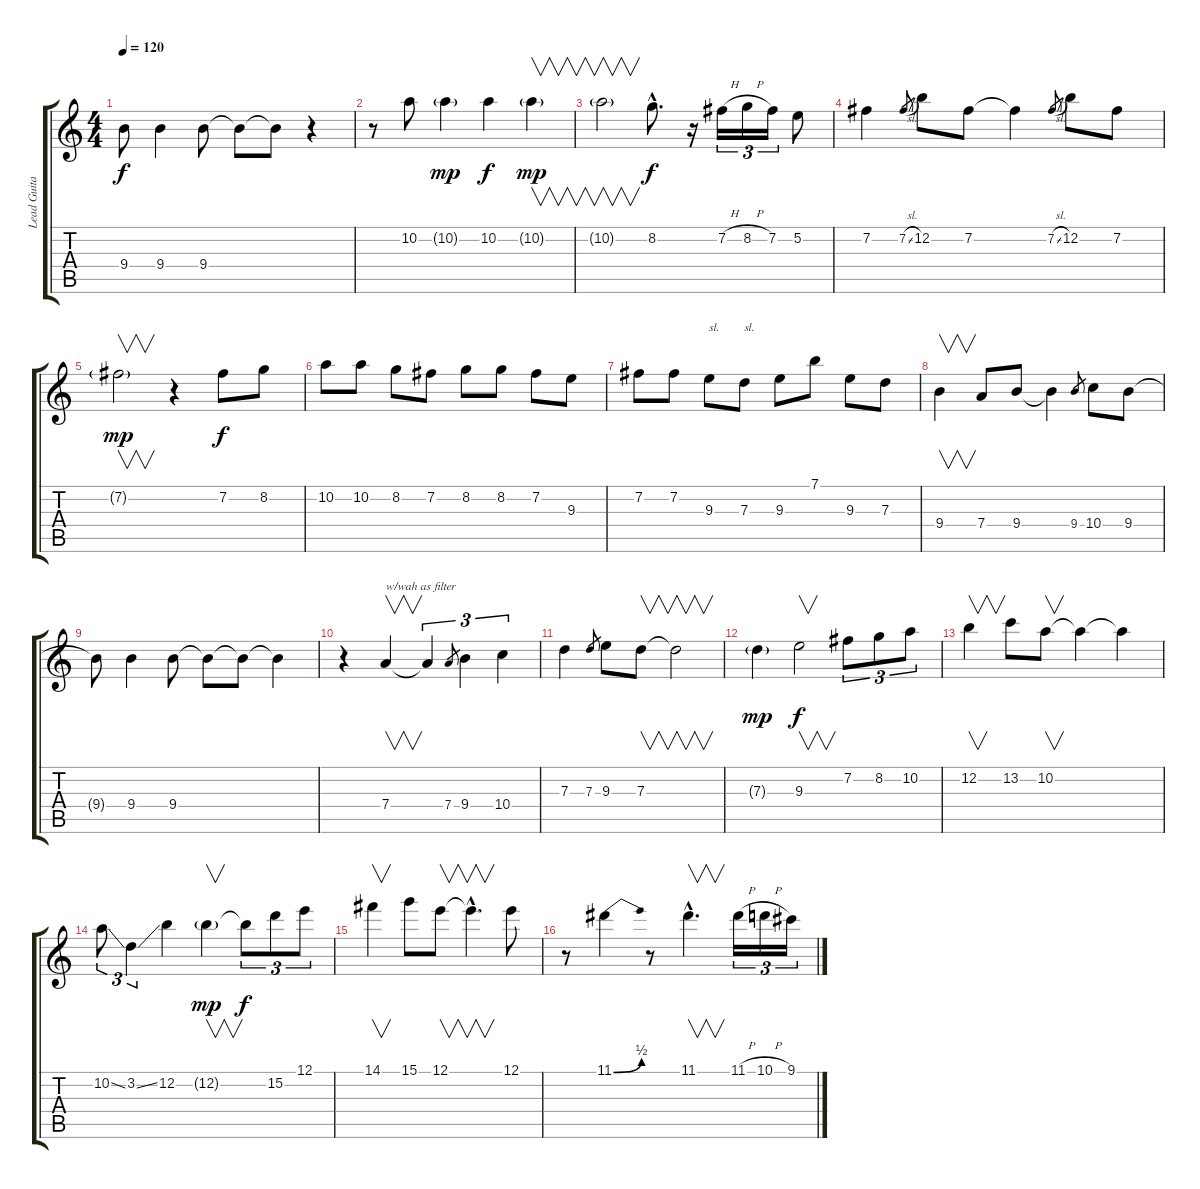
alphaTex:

\track ("Lead Guitar 1" "Lead Guita") {instrument distortionguitar}
\staff {score tabs}
\tuning (E4 B3 G3 D3 A2 E2) {hide}
\ts (4 4)
\tempo 120
\clef g2
\ks c
9.4{t}.8{dy f} 9.4.4 9.4.8 9.4{t}.8 9.4{t}.8 r.4 |
r.8 10.2.8 10.2{g}.4{dy mp} 10.2.4{dy f} 10.2{g}.4{v dy mp} |
10.2{g}.2{v} 8.2{hac}.8{d dy f} r.16 7.2{h}.16{tu (3 2)} 8.2{h}.16{tu (3 2)} 7.2.16{tu (3 2)} 5.2.8 |
7.2.4 7.2{sl}.8{gr} 12.2.8 7.2.8 7.2{t}.4 7.2{sl}.8{gr} 12.2.8 7.2.8 |
7.2{g}.2{v dy mp} r.4 7.2.8{dy f} 8.2.8 |
10.2.8 10.2.8 8.2.8 7.2.8 8.2.8 8.2.8 7.2.8 9.3.8 |
7.2.8 7.2.8 9.3.8{txt "sl."} 7.3.8{txt "sl."} 9.3.8 7.1.8 9.3.8 7.3.8 |
9.4.4{v} 7.4.8 9.4.8 9.4{t}.4 9.4.8{gr} 10.4.8 9.4.8 |
9.4{t}.8 9.4.4 9.4.8 9.4{t}.8 9.4{t}.8 9.4{t}.4 |
r.4 7.4.4{v txt "w/wah as filter"} 7.4{t}.4{tu (3 2)} 7.4.8{gr} 9.4.4{tu (3 2)} 10.4.4{tu (3 2)} |
7.3.4 7.3.8{gr} 9.3.8 7.3.8{v} 7.3{t}.2{v} |
7.3{g}.4{dy mp} 9.3.2{v dy f} 7.2.8{tu (3 2)} 8.2.8{tu (3 2)} 10.2.8{tu (3 2)} |
12.2.4{v} 13.2.8 10.2.8{v} 10.2{t}.4 10.2{t}.4 |
10.2{ss}.8{tu (3 2)} 3.2{ss}.4{tu (3 2)} 12.2.4 12.2{g}.4{v dy mp} 12.2{t}.8{tu (3 2) dy f} 15.2.8{tu (3 2)} 12.1.8{tu (3 2)} |
14.1.4{v} 15.1.8 12.1.8{v} 12.1{hac t}.4{v d} 12.1.8 |
r.8 11.1{be (bend 0 0 60 2)}.4 r.8 11.1{hac}.4{v d} 11.1{h}.16{tu (3 2)} 10.1{h}.16{tu (3 2)} 9.1{h}.16{tu (3 2)}
